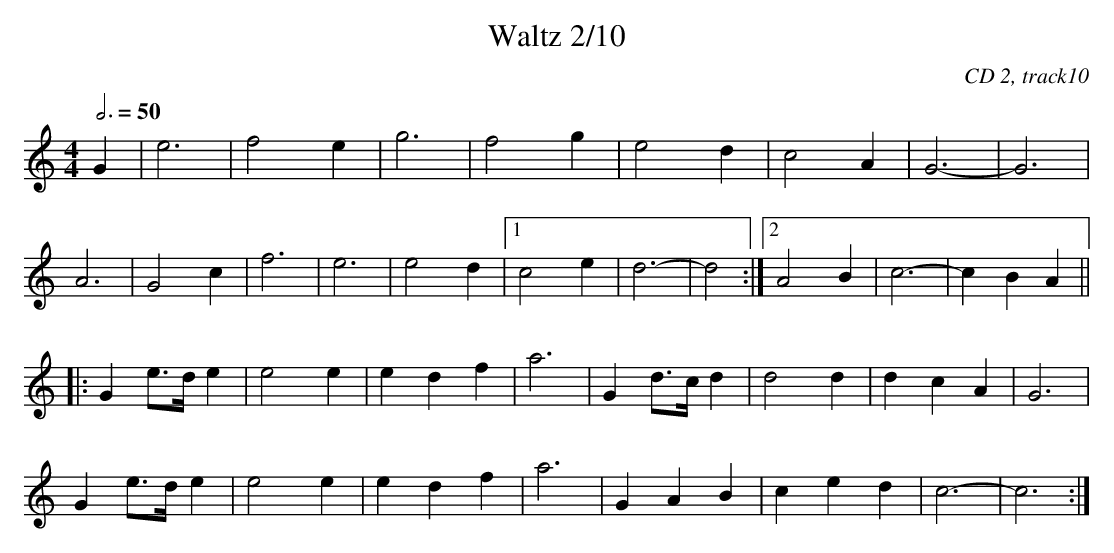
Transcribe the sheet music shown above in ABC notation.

X:1
T:Waltz 2/10
C:CD 2, track10
M:4/4
L:1/4
Q:3/4=50
K:C
G|e3|f2e|g3|f2g|e2d|c2A|G3-|G3|
A3|G2c|f3|e3|e2d|1c2e|d3-|d2:|2A2B|c3-|cBA||
|:Ge/>d/e|e2e|edf|a3|Gd/>c/d|d2d|dcA|G3|
Ge/>d/e|e2e|edf|a3|GAB|ced|c3-|c3:|
